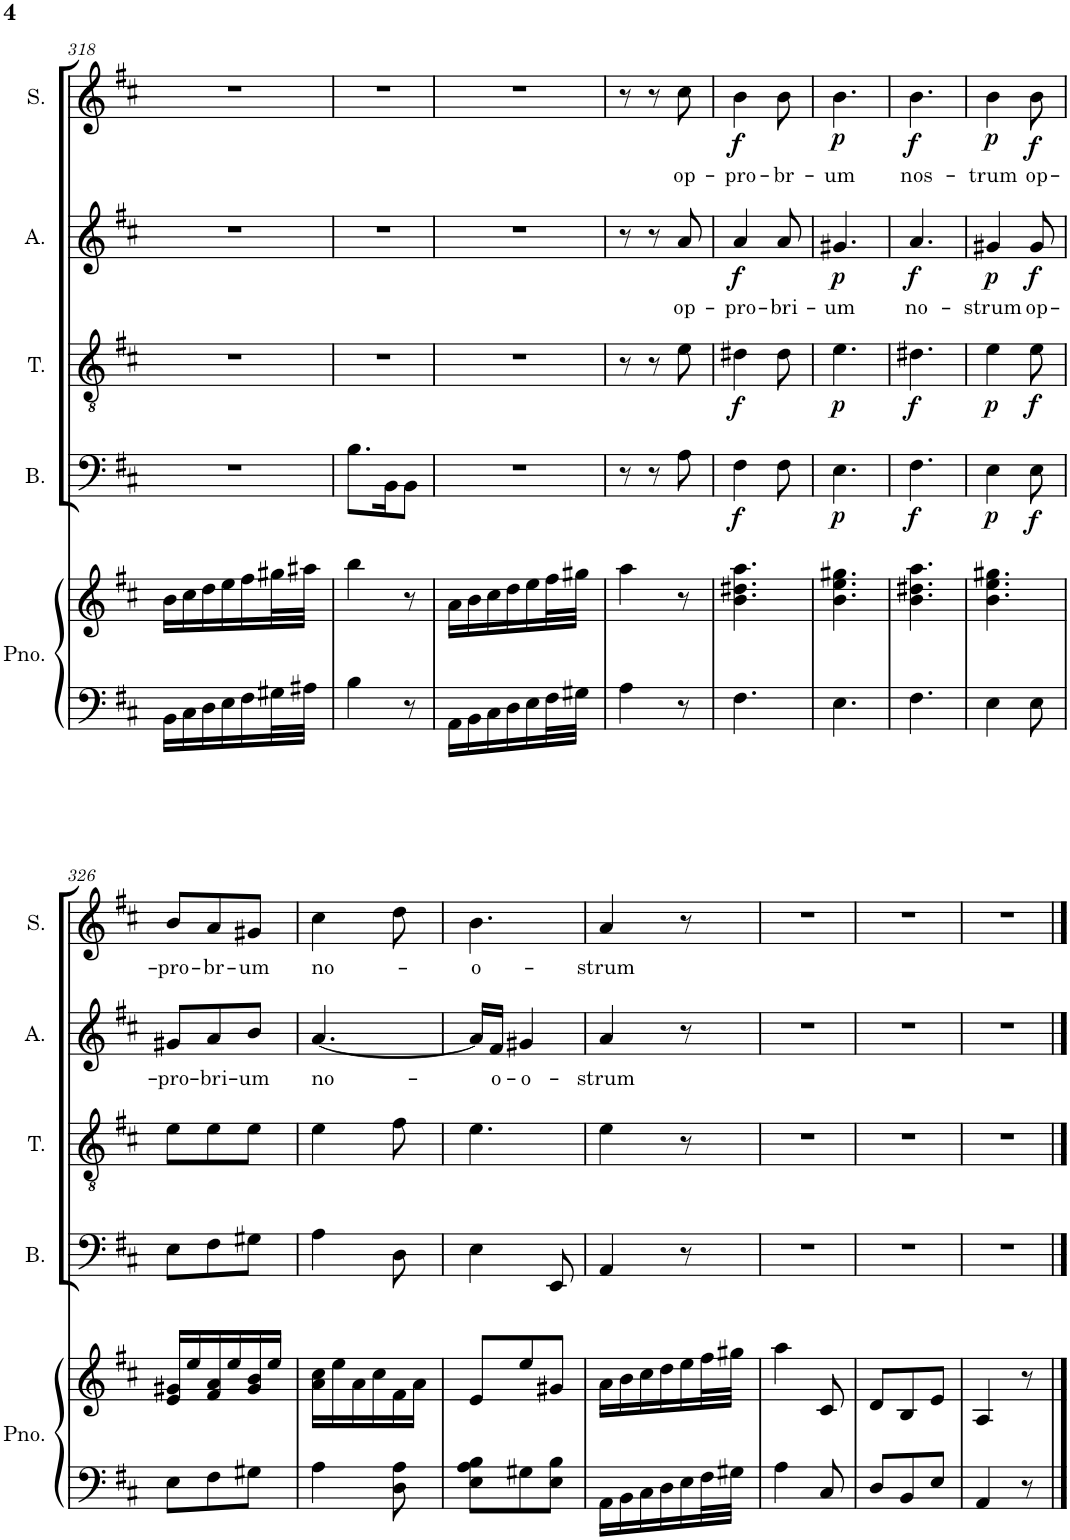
**kern	**kern	**kern	**dynam	**kern	**dynam	**kern	**text	**dynam	**kern	**text	**dynam
*part5	*part5	*part4	*part4	*part3	*part3	*part2	*part2	*part2	*part1	*part1	*part1
*staff6	*staff5	*staff4	*staff4	*staff3	*staff3	*staff2	*staff2	*staff2	*staff1	*staff1	*staff1
*I"Piano	*	*I"Bass	*	*I"Tenor	*	*I"Alto	*	*	*I"Soprano	*	*
*I'Pno.	*	*I'B.	*	*I'T.	*	*I'A.	*	*	*I'S.	*	*
!!LO:PB:g=z
*clefF4	*clefG2	*clefF4	*	*clefGv2	*	*clefG2	*	*	*clefG2	*	*
*	*	*	*	*	*	*Trd1c2	*	*	*	*	*
*k[f#c#]	*k[f#c#]	*k[f#c#]	*	*k[f#c#]	*	*k[f#c#]	*	*	*k[f#c#]	*	*
*M3/8	*M3/8	*M3/8	*	*M3/8	*	*M3/8	*	*	*M3/8	*	*
=318	=318	=318	=318	=318	=318	=318	=318	=318	=318	=318	=318
16BB\LL	16b\LL	4.r	.	4.r	.	4.r	.	.	4.r	.	.
16C#\	16cc#\	.	.	.	.	.	.	.	.	.	.
16D\	16dd\	.	.	.	.	.	.	.	.	.	.
16E\	16ee\	.	.	.	.	.	.	.	.	.	.
16F#\	16ff#\	.	.	.	.	.	.	.	.	.	.
32G#X\L	32gg#X\L	.	.	.	.	.	.	.	.	.	.
32A#X\JJJ	32aa#X\JJJ	.	.	.	.	.	.	.	.	.	.
=319	=319	=319	=319	=319	=319	=319	=319	=319	=319	=319	=319
4B\	4bb\	8.B\L	.	4.r	.	4.r	.	.	4.r	.	.
.	.	16BB\K	.	.	.	.	.	.	.	.	.
8r	8r	8BB\J	.	.	.	.	.	.	.	.	.
=320	=320	=320	=320	=320	=320	=320	=320	=320	=320	=320	=320
16AA\LL	16a\LL	4.r	.	4.r	.	4.r	.	.	4.r	.	.
16BB\	16b\	.	.	.	.	.	.	.	.	.	.
16C#\	16cc#\	.	.	.	.	.	.	.	.	.	.
16D\	16dd\	.	.	.	.	.	.	.	.	.	.
16E\	16ee\	.	.	.	.	.	.	.	.	.	.
32F#\L	32ff#\L	.	.	.	.	.	.	.	.	.	.
32G#X\JJJ	32gg#X\JJJ	.	.	.	.	.	.	.	.	.	.
=321	=321	=321	=321	=321	=321	=321	=321	=321	=321	=321	=321
4A\	4aa\	8r	.	8r	.	8r	.	.	8r	.	.
.	.	8r	.	8r	.	8r	.	.	8r	.	.
!	!	!	!	!	!	!	!LO:LY:b	!	!	!LO:LY:b	!
8r	8r	8A\	.	8e\	.	8a/	op-	.	8cc#\	op-	.
=322	=322	=322	=322	=322	=322	=322	=322	=322	=322	=322	=322
!	!	!	!LO:DY:b	!	!LO:DY:b	!	!LO:LY:b	!LO:DY:b	!	!LO:LY:b	!LO:DY:b
4.F#\	4.b\ 4.dd#X\ 4.aa\	4F#\	f	4d#X\	f	4a/	-pro-	f	4b\	-pro-	f
!	!	!	!	!	!	!	!LO:LY:b	!	!	!LO:LY:b	!
.	.	8F#\	.	8d#\	.	8a/	-bri-	.	8b\	-br-	.
=323	=323	=323	=323	=323	=323	=323	=323	=323	=323	=323	=323
!	!	!	!LO:DY:b	!	!LO:DY:b	!	!LO:LY:b	!LO:DY:b	!	!LO:LY:b	!LO:DY:b
4.E\	4.b\ 4.ee\ 4.gg#X\	4.E\	p	4.e\	p	4.g#X/	-um	p	4.b\	-um	p
=324	=324	=324	=324	=324	=324	=324	=324	=324	=324	=324	=324
!	!	!	!LO:DY:b	!	!LO:DY:b	!	!LO:LY:b	!LO:DY:b	!	!LO:LY:b	!LO:DY:b
4.F#\	4.b\ 4.dd#X\ 4.aa\	4.F#\	f	4.d#X\	f	4.a/	no-	f	4.b\	nos-	f
=325	=325	=325	=325	=325	=325	=325	=325	=325	=325	=325	=325
!	!	!	!LO:DY:b	!	!LO:DY:b	!	!LO:LY:b	!LO:DY:b	!	!LO:LY:b	!LO:DY:b
4E\	4.b\ 4.ee\ 4.gg#X\	4E\	p	4e\	p	4g#X/	-strum	p	4b\	-trum	p
!	!	!	!LO:DY:b	!	!LO:DY:b	!	!LO:LY:b	!LO:DY:b	!	!LO:LY:b	!LO:DY:b
8E\	.	8E\	f	8e\	f	8g#/	op-	f	8b\	op-	f
!!LO:LB:g=z
=326	=326	=326	=326	=326	=326	=326	=326	=326	=326	=326	=326
!	!	!	!	!	!	!	!LO:LY:b	!	!	!LO:LY:b	!
8E\L	16e/ 16g#X/LL	8E\L	.	8e\L	.	8g#X/L	-pro-	.	8b/L	-pro-	.
.	16ee/	.	.	.	.	.	.	.	.	.	.
!	!	!	!	!	!	!	!LO:LY:b	!	!	!LO:LY:b	!
8F#\	16f#/ 16a/	8F#\	.	8e\	.	8a/	-bri-	.	8a/	-br-	.
.	16ee/	.	.	.	.	.	.	.	.	.	.
!	!	!	!	!	!	!	!LO:LY:b	!	!	!LO:LY:b	!
8G#X\J	16g#/ 16b/	8G#X\J	.	8e\J	.	8b/J	-um	.	8g#X/J	-um	.
.	16ee/JJ	.	.	.	.	.	.	.	.	.	.
=327	=327	=327	=327	=327	=327	=327	=327	=327	=327	=327	=327
!	!	!	!	!	!	!	!LO:LY:b	!	!	!LO:LY:b	!
4A\	16a\ 16cc#\LL	4A\	.	4e\	.	[4.a/	no-	.	4cc#\	no-	.
.	16ee\	.	.	.	.	.	.	.	.	.	.
.	16a\	.	.	.	.	.	.	.	.	.	.
.	16cc#\	.	.	.	.	.	.	.	.	.	.
8D\ 8A\	16f#\	8D\	.	8f#\	.	.	.	.	8dd\	.	.
.	16a\JJ	.	.	.	.	.	.	.	.	.	.
=328	=328	=328	=328	=328	=328	=328	=328	=328	=328	=328	=328
!	!	!	!	!	!	!	!	!	!	!LO:LY:b	!
8E\ 8A\ 8B\L	8e/L	4E\	.	4.e\	.	16a/LL]	.	.	4.b\	-o-	.
!	!	!	!	!	!	!	!LO:LY:b	!	!	!	!
.	.	.	.	.	.	16f#/JJ	-o-	.	.	.	.
!	!	!	!	!	!	!	!LO:LY:b	!	!	!	!
8G#X\	8ee/	.	.	.	.	4g#X/	-o-	.	.	.	.
8E\ 8B\J	8g#X/J	8EE/	.	.	.	.	.	.	.	.	.
=329	=329	=329	=329	=329	=329	=329	=329	=329	=329	=329	=329
!	!	!	!	!	!	!	!LO:LY:b	!	!	!LO:LY:b	!
16AA\LL	16a\LL	4AA/	.	4e\	.	4a/	-strum	.	4a/	-strum	.
16BB\	16b\	.	.	.	.	.	.	.	.	.	.
16C#\	16cc#\	.	.	.	.	.	.	.	.	.	.
16D\	16dd\	.	.	.	.	.	.	.	.	.	.
16E\	16ee\	8r	.	8r	.	8r	.	.	8r	.	.
32F#\L	32ff#\L	.	.	.	.	.	.	.	.	.	.
32G#X\JJJ	32gg#X\JJJ	.	.	.	.	.	.	.	.	.	.
=330	=330	=330	=330	=330	=330	=330	=330	=330	=330	=330	=330
4A\	4aa\	4.r	.	4.r	.	4.r	.	.	4.r	.	.
8C#/	8c#/	.	.	.	.	.	.	.	.	.	.
=331	=331	=331	=331	=331	=331	=331	=331	=331	=331	=331	=331
8D/L	8d/L	4.r	.	4.r	.	4.r	.	.	4.r	.	.
8BB/	8B/	.	.	.	.	.	.	.	.	.	.
8E/J	8e/J	.	.	.	.	.	.	.	.	.	.
=332	=332	=332	=332	=332	=332	=332	=332	=332	=332	=332	=332
4AA/	4A/	4.r	.	4.r	.	4.r	.	.	4.r	.	.
8r	8r	.	.	.	.	.	.	.	.	.	.
==	==	==	==	==	==	==	==	==	==	==	==
*-	*-	*-	*-	*-	*-	*-	*-	*-	*-	*-	*-
